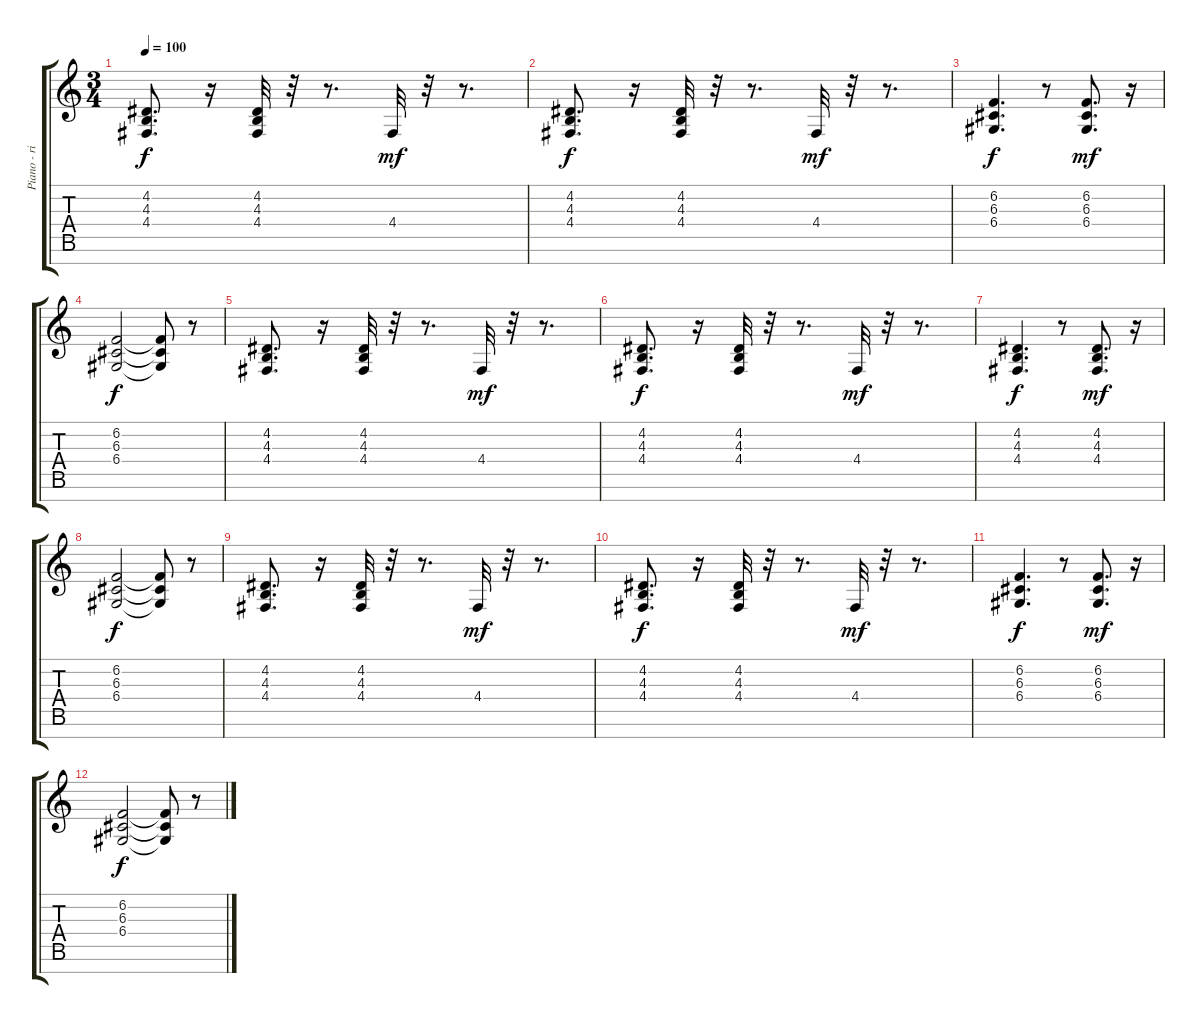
\track ("Piano - right" "Piano - ri") {instrument brightacousticpiano}
\staff {score tabs}
\tuning (E4 B3 G3 D3 A2 E2 B1) {hide}
\ts (3 4)
\tempo 100
\clef g2
\ks c
(4.2 4.3 4.4).8{d dy f} r.16 (4.2 4.3 4.4).32 r.32 r.8{d} 4.4.32{dy mf} r.32 r.8{d} |
(4.2 4.3 4.4).8{d dy f} r.16 (4.2 4.3 4.4).32 r.32 r.8{d} 4.4.32{dy mf} r.32 r.8{d} |
(6.2 6.3 6.4).4{d dy f} r.8 (6.2 6.3 6.4).8{d dy mf} r.16 |
(6.2 6.3 6.4).2{dy f} (6.2{t} 6.3{t} 6.4{t}).8 r.8 |
(4.2 4.3 4.4).8{d} r.16 (4.2 4.3 4.4).32 r.32 r.8{d} 4.4.32{dy mf} r.32 r.8{d} |
(4.2 4.3 4.4).8{d dy f} r.16 (4.2 4.3 4.4).32 r.32 r.8{d} 4.4.32{dy mf} r.32 r.8{d} |
(4.2 4.3 4.4).4{d dy f} r.8 (4.2 4.3 4.4).8{d dy mf} r.16 |
(6.2 6.3 6.4).2{dy f} (6.2{t} 6.3{t} 6.4{t}).8 r.8 |
(4.2 4.3 4.4).8{d} r.16 (4.2 4.3 4.4).32 r.32 r.8{d} 4.4.32{dy mf} r.32 r.8{d} |
(4.2 4.3 4.4).8{d dy f} r.16 (4.2 4.3 4.4).32 r.32 r.8{d} 4.4.32{dy mf} r.32 r.8{d} |
(6.2 6.3 6.4).4{d dy f} r.8 (6.2 6.3 6.4).8{d dy mf} r.16 |
(6.2 6.3 6.4).2{dy f} (6.2{t} 6.3{t} 6.4{t}).8 r.8
